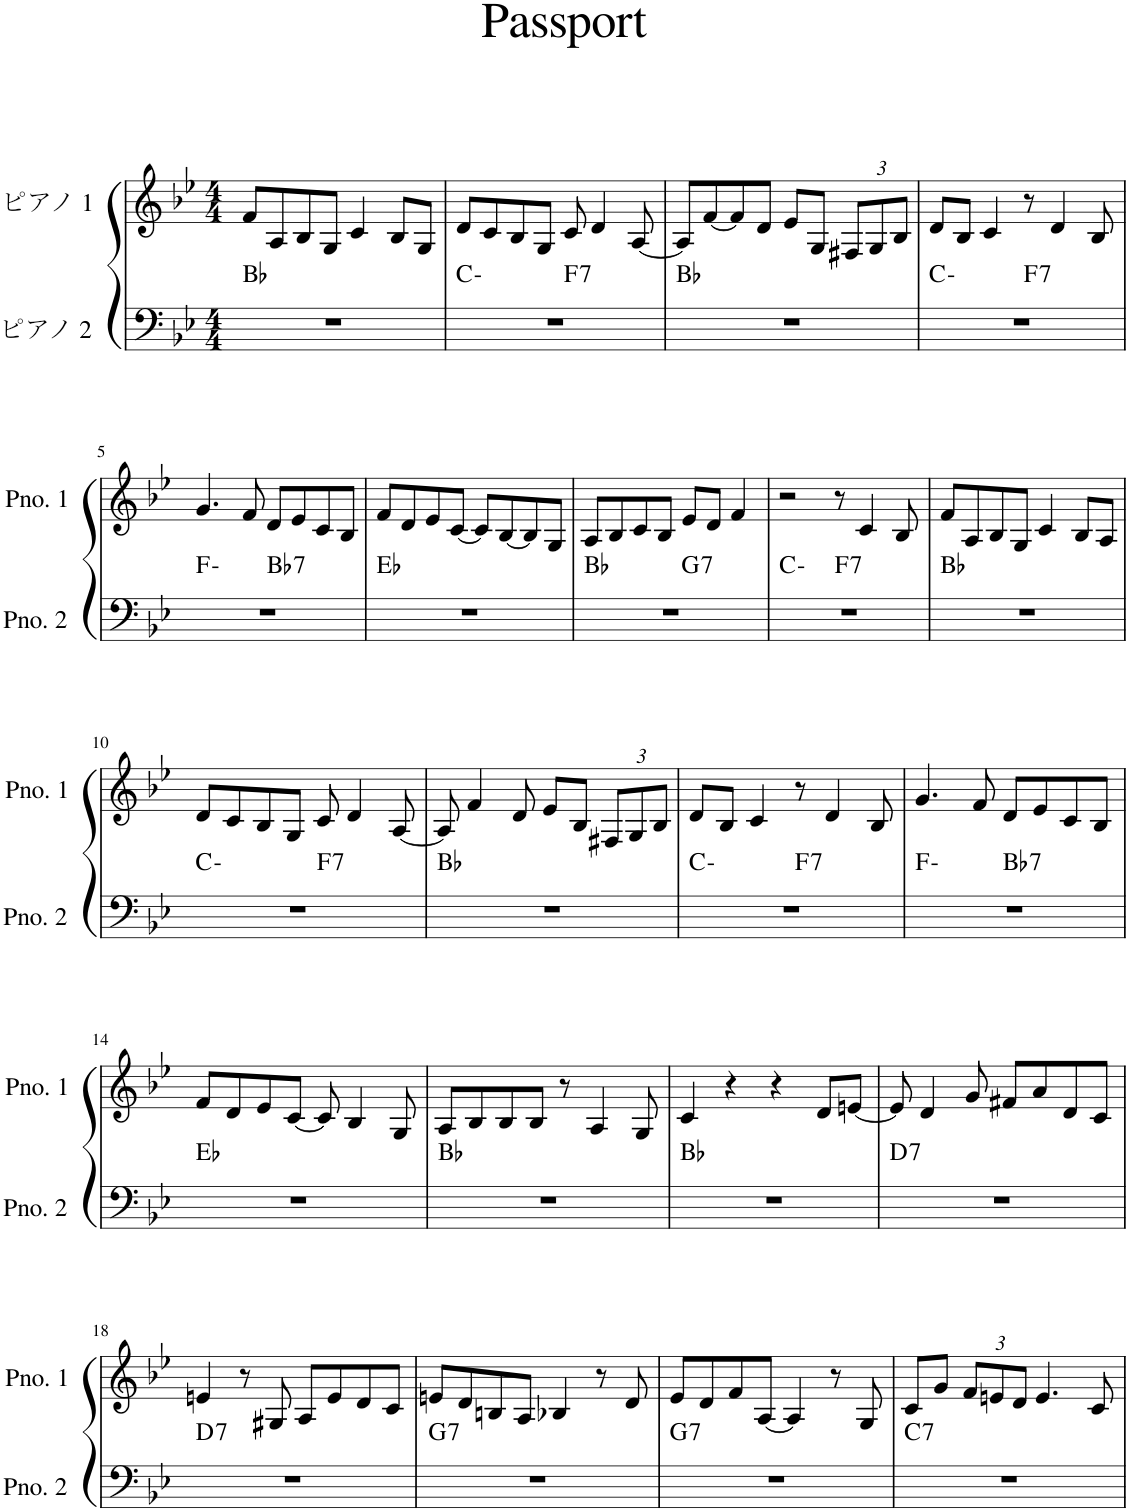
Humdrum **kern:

**kern	**harte	**kern
*part2	*part2	*part1
*staff2	*	*staff1
*I"ピアノ 2	*	*I"ピアノ 1
*clefF4	*	*clefG2
*k[b-e-]	*	*k[b-e-]
*M4/4	*	*M4/4
=1	=1	=1
1r	Bb:maj	8f/L
.	.	8A/
.	.	8B-/
.	.	8G/J
.	.	4c/
.	.	8B-/L
.	.	8G/J
=2	=2	=2
*^	*	*
1r	2ryy	C:min	8d/L
.	.	.	8c/
.	.	.	8B-/
.	.	.	8G/J
!	!	!LO:H:kt=7	!
.	2ryy	F:7	8c/
.	.	.	4d/
.	.	.	[8A/
*v	*v	*	*
=3	=3	=3
1r	Bb:maj	8A/L]
.	.	[8f/
.	.	8f/]
.	.	8d/J
.	.	8e-/L
.	.	8G/J
*	*	*Xbrackettup
.	.	12F#X/L
.	.	12G/
.	.	12B-/J
=4	=4	=4
*^	*	*
1r	2ryy	C:min	8d/L
.	.	.	8B-/J
.	.	.	4c/
!	!	!LO:H:kt=7	!
.	2ryy	F:7	8r
.	.	.	4d/
.	.	.	8B-/
!!LO:LB:g=z
=5	=5	=5	=5
1r	2ryy	F:min	4.g/
.	.	.	8f/
!	!	!LO:H:kt=7	!
.	2ryy	Bb:7	8d/L
.	.	.	8e-/
.	.	.	8c/
.	.	.	8B-/J
*v	*v	*	*
=6	=6	=6
1r	Eb:maj	8f/L
.	.	8d/
.	.	8e-/
.	.	[8c/J
.	.	8c/L]
.	.	[8B-/
.	.	8B-/]
.	.	8G/J
=7	=7	=7
*^	*	*
1r	2ryy	Bb:maj	8A/L
.	.	.	8B-/
.	.	.	8c/
.	.	.	8B-/J
!	!	!LO:H:kt=7	!
.	2ryy	G:7	8e-/L
.	.	.	8d/J
.	.	.	4f/
=8	=8	=8	=8
1r	2ryy	C:min	2r
!	!	!LO:H:kt=7	!
.	2ryy	F:7	8r
.	.	.	4c/
.	.	.	8B-/
*v	*v	*	*
=9	=9	=9
1r	Bb:maj	8f/L
.	.	8A/
.	.	8B-/
.	.	8G/J
.	.	4c/
.	.	8B-/L
.	.	8A/J
!!LO:LB:g=z
=10	=10	=10
*^	*	*
1r	2ryy	C:min	8d/L
.	.	.	8c/
.	.	.	8B-/
.	.	.	8G/J
!	!	!LO:H:kt=7	!
.	2ryy	F:7	8c/
.	.	.	4d/
.	.	.	[8A/
*v	*v	*	*
=11	=11	=11
1r	Bb:maj	8A/]
.	.	4f/
.	.	8d/
.	.	8e-/L
.	.	8B-/J
.	.	12F#X/L
.	.	12G/
.	.	12B-/J
=12	=12	=12
*^	*	*
1r	2ryy	C:min	8d/L
.	.	.	8B-/J
.	.	.	4c/
!	!	!LO:H:kt=7	!
.	2ryy	F:7	8r
.	.	.	4d/
.	.	.	8B-/
=13	=13	=13	=13
1r	2ryy	F:min	4.g/
.	.	.	8f/
!	!	!LO:H:kt=7	!
.	2ryy	Bb:7	8d/L
.	.	.	8e-/
.	.	.	8c/
.	.	.	8B-/J
*v	*v	*	*
!!LO:LB:g=z
=14	=14	=14
1r	Eb:maj	8f/L
.	.	8d/
.	.	8e-/
.	.	[8c/J
.	.	8c/]
.	.	4B-/
.	.	8G/
=15	=15	=15
1r	Bb:maj	8A/L
.	.	8B-/
.	.	8B-/
.	.	8B-/J
.	.	8r
.	.	4A/
.	.	8G/
=16	=16	=16
1r	Bb:maj	4c/
.	.	4r
.	.	4r
.	.	8d/L
.	.	[8en/J
=17	=17	=17
!	!LO:H:kt=7	!
1r	D:7	8e/]
.	.	4d/
.	.	8g/
.	.	8f#X/L
.	.	8a/
.	.	8d/
.	.	8c/J
!!LO:LB:g=z
=18	=18	=18
!	!LO:H:kt=7	!
1r	D:7	4en/
.	.	8r
.	.	8G#X/
.	.	8A/L
.	.	8e/
.	.	8d/
.	.	8c/J
=19	=19	=19
!	!LO:H:kt=7	!
1r	G:7	8en/L
.	.	8d/
.	.	8Bn/
.	.	8A/J
.	.	4B-X/
.	.	8r
.	.	8d/
=20	=20	=20
!	!LO:H:kt=7	!
1r	G:7	8e-/L
.	.	8d/
.	.	8f/
.	.	[8A/J
.	.	4A/]
.	.	8r
.	.	8G/
=21	=21	=21
!	!LO:H:kt=7	!
1r	C:7	8c/L
.	.	8g/J
.	.	12f/L
.	.	12en/
.	.	12d/J
.	.	4.e/
.	.	8c/
=	=	=
*-	*-	*-
